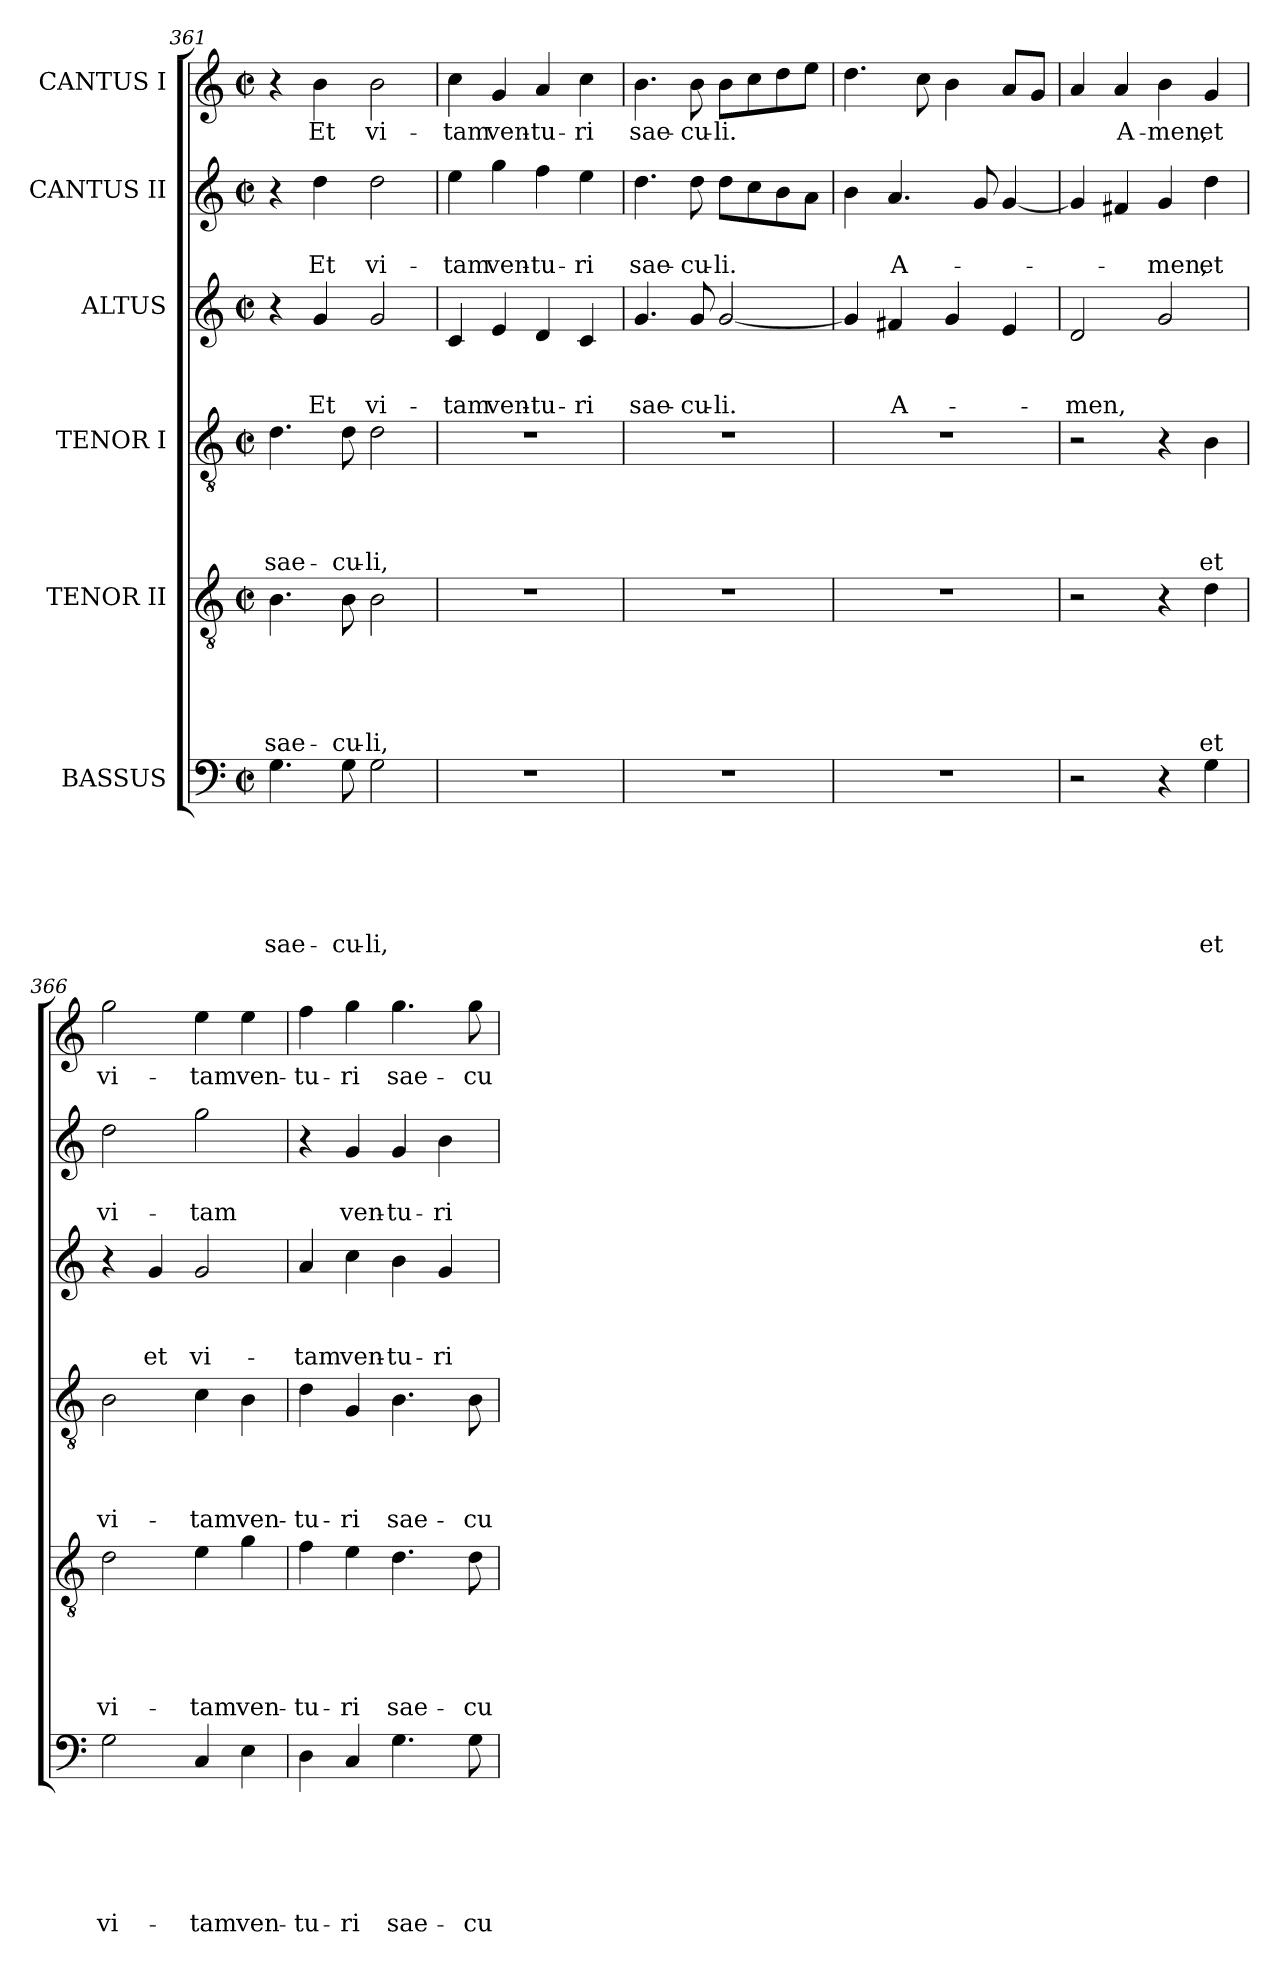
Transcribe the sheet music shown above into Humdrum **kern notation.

**kern	**text	**text	**text	**text	**text	**text	**kern	**text	**text	**text	**text	**text	**kern	**text	**text	**text	**text	**kern	**text	**text	**text	**kern	**text	**text	**kern	**text
*part6	*part6	*part6	*part6	*part6	*part6	*part6	*part5	*part5	*part5	*part5	*part5	*part5	*part4	*part4	*part4	*part4	*part4	*part3	*part3	*part3	*part3	*part2	*part2	*part2	*part1	*part1
*staff6	*staff6	*staff6	*staff6	*staff6	*staff6	*staff6	*staff5	*staff5	*staff5	*staff5	*staff5	*staff5	*staff4	*staff4	*staff4	*staff4	*staff4	*staff3	*staff3	*staff3	*staff3	*staff2	*staff2	*staff2	*staff1	*staff1
*I"BASSUS	*	*	*	*	*	*	*I"TENOR II	*	*	*	*	*	*I"TENOR I	*	*	*	*	*I"ALTUS	*	*	*	*I"CANTUS II	*	*	*I"CANTUS I	*
*clefF4	*	*	*	*	*	*	*clefGv2	*	*	*	*	*	*clefGv2	*	*	*	*	*clefG2	*	*	*	*clefG2	*	*	*clefG2	*
*k[]	*	*	*	*	*	*	*k[]	*	*	*	*	*	*k[]	*	*	*	*	*k[]	*	*	*	*k[]	*	*	*k[]	*
*C:	*	*	*	*	*	*	*C:	*	*	*	*	*	*C:	*	*	*	*	*C:	*	*	*	*C:	*	*	*C:	*
*M2/2	*	*	*	*	*	*	*M2/2	*	*	*	*	*	*M2/2	*	*	*	*	*M2/2	*	*	*	*M2/2	*	*	*M2/2	*
*met(c|)	*	*	*	*	*	*	*met(c|)	*	*	*	*	*	*met(c|)	*	*	*	*	*met(c|)	*	*	*	*met(c|)	*	*	*met(c|)	*
=361	=361	=361	=361	=361	=361	=361	=361	=361	=361	=361	=361	=361	=361	=361	=361	=361	=361	=361	=361	=361	=361	=361	=361	=361	=361	=361
4.G\	.	.	.	.	.	sae-	4.B\	.	.	.	.	sae-	4.d\	.	.	.	sae-	4r	.	.	.	4r	.	.	4r	.
.	.	.	.	.	.	.	.	.	.	.	.	.	.	.	.	.	.	4g/	.	.	Et	4dd\	.	Et	4b\	Et
8G\	.	.	.	.	.	-cu-	8B\	.	.	.	.	-cu-	8d\	.	.	.	-cu-	.	.	.	.	.	.	.	.	.
2G\	.	.	.	.	.	-li,	2B\	.	.	.	.	-li,	2d\	.	.	.	-li,	2g/	.	.	vi-	2dd\	.	vi-	2b\	vi-
=362	=362	=362	=362	=362	=362	=362	=362	=362	=362	=362	=362	=362	=362	=362	=362	=362	=362	=362	=362	=362	=362	=362	=362	=362	=362	=362
1r	.	.	.	.	.	.	1r	.	.	.	.	.	1r	.	.	.	.	4c/	.	.	-tam	4ee\	.	-tam	4cc\	-tam
.	.	.	.	.	.	.	.	.	.	.	.	.	.	.	.	.	.	4e/	.	.	ven-	4gg\	.	ven-	4g/	ven-
.	.	.	.	.	.	.	.	.	.	.	.	.	.	.	.	.	.	4d/	.	.	-tu-	4ff\	.	-tu-	4a/	-tu-
.	.	.	.	.	.	.	.	.	.	.	.	.	.	.	.	.	.	4c/	.	.	-ri	4ee\	.	-ri	4cc\	-ri
=363	=363	=363	=363	=363	=363	=363	=363	=363	=363	=363	=363	=363	=363	=363	=363	=363	=363	=363	=363	=363	=363	=363	=363	=363	=363	=363
1r	.	.	.	.	.	.	1r	.	.	.	.	.	1r	.	.	.	.	4.g/	.	.	sae-	4.dd\	.	sae-	4.b\	sae-
.	.	.	.	.	.	.	.	.	.	.	.	.	.	.	.	.	.	8g/	.	.	-cu-	8dd\	.	-cu-	8b\	-cu-
.	.	.	.	.	.	.	.	.	.	.	.	.	.	.	.	.	.	[2g/	.	.	-li.	8dd\L	.	-li.	8b\L	-li.
.	.	.	.	.	.	.	.	.	.	.	.	.	.	.	.	.	.	.	.	.	.	8cc\	.	.	8cc\	.
.	.	.	.	.	.	.	.	.	.	.	.	.	.	.	.	.	.	.	.	.	.	8b\	.	.	8dd\	.
.	.	.	.	.	.	.	.	.	.	.	.	.	.	.	.	.	.	.	.	.	.	8a\J	.	.	8ee\J	.
=364	=364	=364	=364	=364	=364	=364	=364	=364	=364	=364	=364	=364	=364	=364	=364	=364	=364	=364	=364	=364	=364	=364	=364	=364	=364	=364
1r	.	.	.	.	.	.	1r	.	.	.	.	.	1r	.	.	.	.	4g/]	.	.	.	4b\	.	.	4.dd\	.
.	.	.	.	.	.	.	.	.	.	.	.	.	.	.	.	.	.	4f#X/	.	.	A-	4.a/	.	A-	.	.
.	.	.	.	.	.	.	.	.	.	.	.	.	.	.	.	.	.	.	.	.	.	.	.	.	8cc\	.
.	.	.	.	.	.	.	.	.	.	.	.	.	.	.	.	.	.	4g/	.	.	.	.	.	.	4b\	.
.	.	.	.	.	.	.	.	.	.	.	.	.	.	.	.	.	.	.	.	.	.	8g/	.	.	.	.
.	.	.	.	.	.	.	.	.	.	.	.	.	.	.	.	.	.	4e/	.	.	.	[4g/	.	.	8a/L	.
.	.	.	.	.	.	.	.	.	.	.	.	.	.	.	.	.	.	.	.	.	.	.	.	.	8g/J	.
!!LO:PB:g=z
=365	=365	=365	=365	=365	=365	=365	=365	=365	=365	=365	=365	=365	=365	=365	=365	=365	=365	=365	=365	=365	=365	=365	=365	=365	=365	=365
2r	.	.	.	.	.	.	2r	.	.	.	.	.	2r	.	.	.	.	2d/	.	.	-men,	4g/]	.	.	4a/	.
.	.	.	.	.	.	.	.	.	.	.	.	.	.	.	.	.	.	.	.	.	.	4f#X/	.	.	4a/	A-
4r	.	.	.	.	.	.	4r	.	.	.	.	.	4r	.	.	.	.	2g/	.	.	.	4g/	.	-men,	4b\	-men,
4G\	.	.	.	.	.	et	4d\	.	.	.	.	et	4B\	.	.	.	et	.	.	.	.	4dd\	.	et	4g/	et
=366	=366	=366	=366	=366	=366	=366	=366	=366	=366	=366	=366	=366	=366	=366	=366	=366	=366	=366	=366	=366	=366	=366	=366	=366	=366	=366
2G\	.	.	.	.	.	vi-	2d\	.	.	.	.	vi-	2B\	.	.	.	vi-	4r	.	.	.	2dd\	.	vi-	2gg\	vi-
.	.	.	.	.	.	.	.	.	.	.	.	.	.	.	.	.	.	4g/	.	.	et	.	.	.	.	.
4C/	.	.	.	.	.	-tam	4e\	.	.	.	.	-tam	4c\	.	.	.	-tam	2g/	.	.	vi-	2gg\	.	-tam	4ee\	-tam
4E\	.	.	.	.	.	ven-	4g\	.	.	.	.	ven-	4B\	.	.	.	ven-	.	.	.	.	.	.	.	4ee\	ven-
=367	=367	=367	=367	=367	=367	=367	=367	=367	=367	=367	=367	=367	=367	=367	=367	=367	=367	=367	=367	=367	=367	=367	=367	=367	=367	=367
4D\	.	.	.	.	.	-tu-	4f\	.	.	.	.	-tu-	4d\	.	.	.	-tu-	4a/	.	.	-tam	4r	.	.	4ff\	-tu-
4C/	.	.	.	.	.	-ri	4e\	.	.	.	.	-ri	4G/	.	.	.	-ri	4cc\	.	.	ven-	4g/	.	ven-	4gg\	-ri
4.G\	.	.	.	.	.	sae-	4.d\	.	.	.	.	sae-	4.B\	.	.	.	sae-	4b\	.	.	-tu-	4g/	.	-tu-	4.gg\	sae-
.	.	.	.	.	.	.	.	.	.	.	.	.	.	.	.	.	.	4g/	.	.	-ri	4b\	.	-ri	.	.
8G\	.	.	.	.	.	-cu-	8d\	.	.	.	.	-cu-	8B\	.	.	.	-cu-	.	.	.	.	.	.	.	8gg\	-cu-
=	=	=	=	=	=	=	=	=	=	=	=	=	=	=	=	=	=	=	=	=	=	=	=	=	=	=
*-	*-	*-	*-	*-	*-	*-	*-	*-	*-	*-	*-	*-	*-	*-	*-	*-	*-	*-	*-	*-	*-	*-	*-	*-	*-	*-
